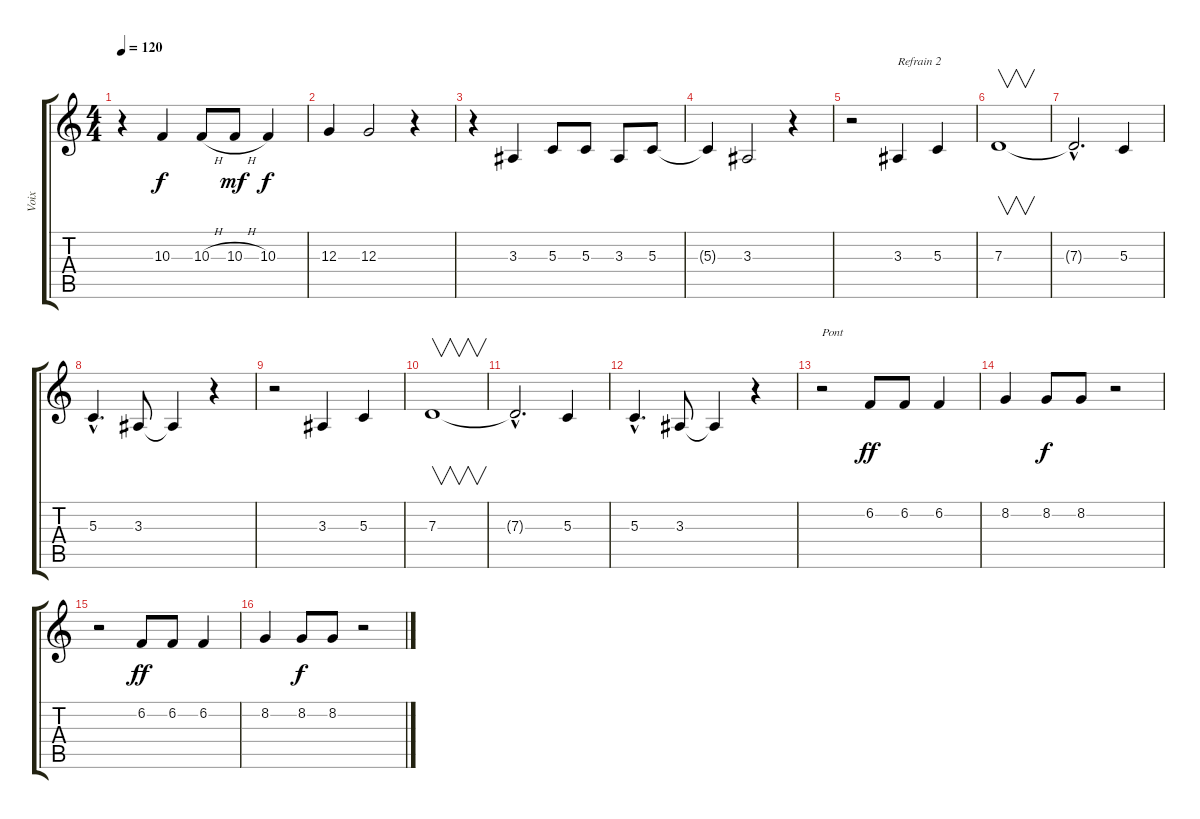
\track ("Voix" "Voix") {instrument harmonica}
\staff {score tabs}
\tuning (E4 B3 G3 D3 A2 E2) {hide}
\ts (4 4)
\tempo 120
\clef g2
\ks c
r.4{dy f} 10.3.4 10.3{h}.8 10.3{h}.8{dy mf} 10.3.4{dy f} |
12.3.4 12.3.2 r.4 |
r.4 3.3.4 5.3.8 5.3.8 3.3.8 5.3.8 |
5.3{t}.4 3.3.2 r.4 |
r.2 3.3.4{txt "Refrain 2"} 5.3.4 |
7.3.1{v} |
7.3{hac t}.2{d} 5.3.4 |
5.3{hac}.4{d} 3.3.8 3.3{t}.4 r.4 |
r.2 3.3.4 5.3.4 |
7.3.1{v} |
7.3{hac t}.2{d} 5.3.4 |
5.3{hac}.4{d} 3.3.8 3.3{t}.4 r.4 |
r.2{txt "Pont"} 6.2.8{dy ff} 6.2.8 6.2.4 |
8.2.4 8.2.8{dy f} 8.2.8 r.2 |
r.2 6.2.8{dy ff} 6.2.8 6.2.4 |
8.2.4 8.2.8{dy f} 8.2.8 r.2
